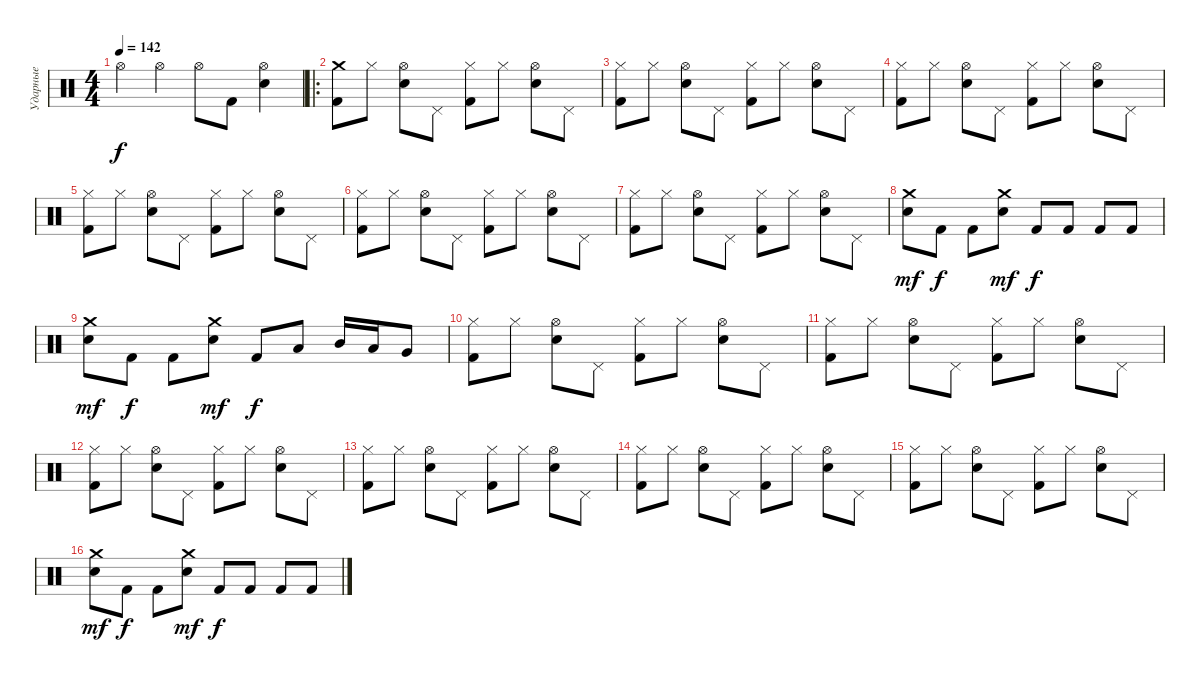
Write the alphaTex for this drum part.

\track ("Ударные" "Ударные") {instrument percussion}
\staff {score}
\articulation defaults
\ts (4 4)
\tempo 142
\clef neutral
\ks c "Hi-Hat (open)".4{dy f} "Hi-Hat (open)".4 "Hi-Hat (open)".8 "Kick (hit) 2".8
("Hi-Hat (open)" "Snare (hit) 2").4 |
\ro
("Crash medium (hit)" "Kick (hit) 2").8 "Hi-Hat (closed)".8 ("Electric Snare (hit)" "Hi-Hat (open)").8 "Pedal Hi-Hat (hit)".8 ("Kick (hit) 2" "Hi-Hat (closed)").8 "Hi-Hat (closed)".8 ("Electric Snare (hit)" "Hi-Hat (open)").8 "Pedal Hi-Hat (hit)".8 |
("Hi-Hat (closed)" "Kick (hit) 2").8 "Hi-Hat (closed)".8 ("Electric Snare (hit)" "Hi-Hat (open)").8 "Pedal Hi-Hat (hit)".8 ("Kick (hit) 2" "Hi-Hat (closed)").8 "Hi-Hat (closed)".8 ("Electric Snare (hit)" "Hi-Hat (open)").8 "Pedal Hi-Hat (hit)".8 |
("Hi-Hat (closed)" "Kick (hit) 2").8 "Hi-Hat (closed)".8 ("Electric Snare (hit)" "Hi-Hat (open)").8 "Pedal Hi-Hat (hit)".8 ("Kick (hit) 2" "Hi-Hat (closed)").8 "Hi-Hat (closed)".8 ("Electric Snare (hit)" "Hi-Hat (open)").8 "Pedal Hi-Hat (hit)".8 |
("Hi-Hat (closed)" "Kick (hit) 2").8 "Hi-Hat (closed)".8 ("Electric Snare (hit)" "Hi-Hat (open)").8 "Pedal Hi-Hat (hit)".8 ("Kick (hit) 2" "Hi-Hat (closed)").8 "Hi-Hat (closed)".8 ("Electric Snare (hit)" "Hi-Hat (open)").8 "Pedal Hi-Hat (hit)".8 |
("Hi-Hat (closed)" "Kick (hit) 2").8 "Hi-Hat (closed)".8 ("Electric Snare (hit)" "Hi-Hat (open)").8 "Pedal Hi-Hat (hit)".8 ("Kick (hit) 2" "Hi-Hat (closed)").8 "Hi-Hat (closed)".8 ("Electric Snare (hit)" "Hi-Hat (open)").8 "Pedal Hi-Hat (hit)".8 |
("Hi-Hat (closed)" "Kick (hit) 2").8 "Hi-Hat (closed)".8 ("Electric Snare (hit)" "Hi-Hat (open)").8 "Pedal Hi-Hat (hit)".8 ("Kick (hit) 2" "Hi-Hat (closed)").8 "Hi-Hat (closed)".8 ("Electric Snare (hit)" "Hi-Hat (open)").8 "Pedal Hi-Hat (hit)".8 |
("Crash medium (hit)" "Electric Snare (hit)").8{dy mf} "Kick (hit) 2".8{dy f} "Kick (hit) 2".8 ("Crash medium (hit)" "Electric Snare (hit)").8{dy mf} "Kick (hit) 2".8{dy f} "Kick (hit) 2".8 "Kick (hit) 2".8 "Kick (hit) 2".8 |
("Crash medium (hit)" "Electric Snare (hit)").8{dy mf} "Kick (hit) 2".8{dy f} "Kick (hit) 2".8 ("Crash medium (hit)" "Electric Snare (hit)").8{dy mf} "Kick (hit) 2".8{dy f} "Low Tom (hit)".8 "Mid Tom (hit)".16 "Low Tom (hit)".16 "Very Low Tom (hit)".8 |
("Hi-Hat (closed)" "Kick (hit) 2").8 "Hi-Hat (closed)".8 ("Electric Snare (hit)" "Hi-Hat (open)").8 "Pedal Hi-Hat (hit)".8 ("Kick (hit) 2" "Hi-Hat (closed)").8 "Hi-Hat (closed)".8 ("Electric Snare (hit)" "Hi-Hat (open)").8 "Pedal Hi-Hat (hit)".8 |
("Hi-Hat (closed)" "Kick (hit) 2").8 "Hi-Hat (closed)".8 ("Electric Snare (hit)" "Hi-Hat (open)").8 "Pedal Hi-Hat (hit)".8 ("Kick (hit) 2" "Hi-Hat (closed)").8 "Hi-Hat (closed)".8 ("Electric Snare (hit)" "Hi-Hat (open)").8 "Pedal Hi-Hat (hit)".8 |
("Hi-Hat (closed)" "Kick (hit) 2").8 "Hi-Hat (closed)".8 ("Electric Snare (hit)" "Hi-Hat (open)").8 "Pedal Hi-Hat (hit)".8 ("Kick (hit) 2" "Hi-Hat (closed)").8 "Hi-Hat (closed)".8 ("Electric Snare (hit)" "Hi-Hat (open)").8 "Pedal Hi-Hat (hit)".8 |
("Hi-Hat (closed)" "Kick (hit) 2").8 "Hi-Hat (closed)".8 ("Electric Snare (hit)" "Hi-Hat (open)").8 "Pedal Hi-Hat (hit)".8 ("Kick (hit) 2" "Hi-Hat (closed)").8 "Hi-Hat (closed)".8 ("Electric Snare (hit)" "Hi-Hat (open)").8 "Pedal Hi-Hat (hit)".8 |
("Hi-Hat (closed)" "Kick (hit) 2").8 "Hi-Hat (closed)".8 ("Electric Snare (hit)" "Hi-Hat (open)").8 "Pedal Hi-Hat (hit)".8 ("Kick (hit) 2" "Hi-Hat (closed)").8 "Hi-Hat (closed)".8 ("Electric Snare (hit)" "Hi-Hat (open)").8 "Pedal Hi-Hat (hit)".8 |
("Hi-Hat (closed)" "Kick (hit) 2").8 "Hi-Hat (closed)".8 ("Electric Snare (hit)" "Hi-Hat (open)").8 "Pedal Hi-Hat (hit)".8 ("Kick (hit) 2" "Hi-Hat (closed)").8 "Hi-Hat (closed)".8 ("Electric Snare (hit)" "Hi-Hat (open)").8 "Pedal Hi-Hat (hit)".8 |
("Crash medium (hit)" "Electric Snare (hit)").8{dy mf} "Kick (hit) 2".8{dy f} "Kick (hit) 2".8 ("Crash medium (hit)" "Electric Snare (hit)").8{dy mf} "Kick (hit) 2".8{dy f} "Kick (hit) 2".8 "Kick (hit) 2".8 "Kick (hit) 2".8
